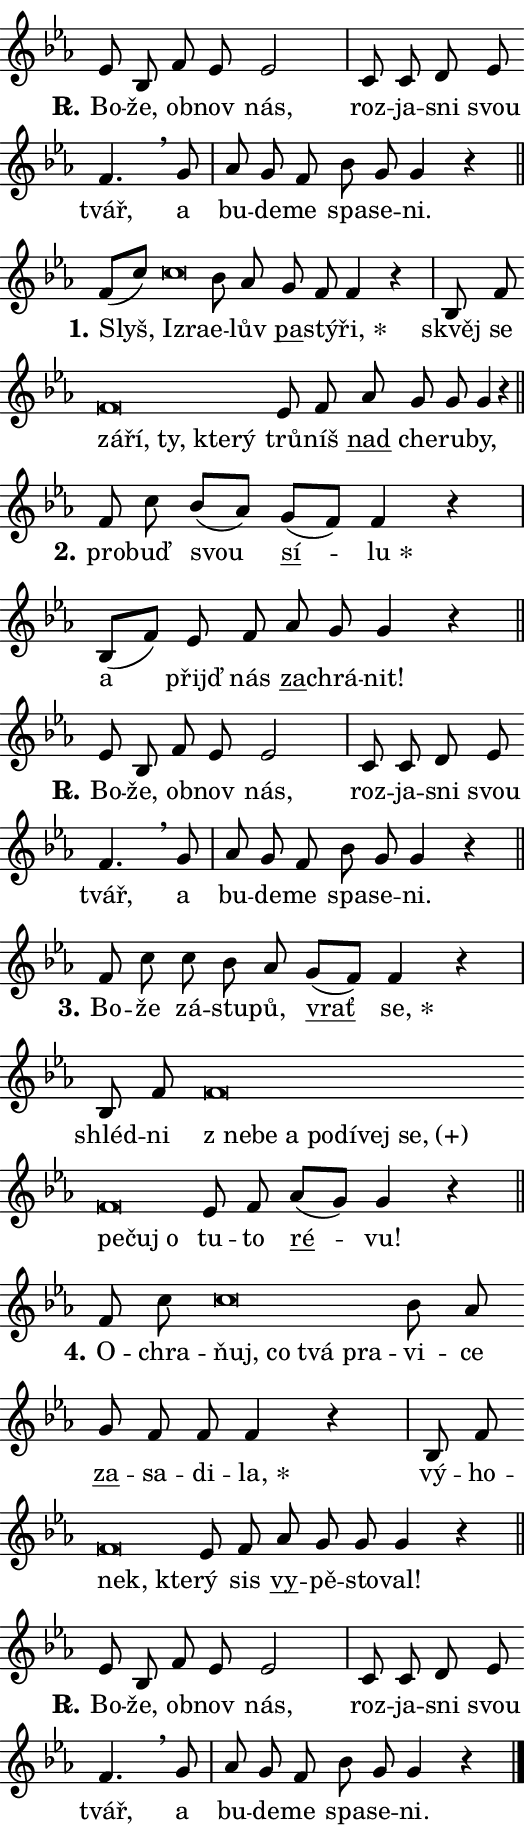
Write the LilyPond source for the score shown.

\version "2.24.0"
\header { tagline = "" }
\paper {
  indent = 0\cm
  top-margin = 0\cm
  right-margin = 0.13\cm % to fit lyric hyphens
  bottom-margin = 0\cm
  left-margin = 0\cm
  paper-width = 9\cm
  page-breaking = #ly:one-page-breaking
  system-system-spacing.basic-distance = #11
  score-system-spacing.basic-distance = #11
  ragged-last = ##f
}


%% Author: Thomas Morley
%% https://lists.gnu.org/archive/html/lilypond-user/2020-05/msg00002.html
#(define (line-position grob)
"Returns position of @var[grob} in current system:
   @code{'start}, if at first time-step
   @code{'end}, if at last time-step
   @code{'middle} otherwise
"
  (let* ((col (ly:item-get-column grob))
         (ln (ly:grob-object col 'left-neighbor))
         (rn (ly:grob-object col 'right-neighbor))
         (col-to-check-left (if (ly:grob? ln) ln col))
         (col-to-check-right (if (ly:grob? rn) rn col))
         (break-dir-left
           (and
             (ly:grob-property col-to-check-left 'non-musical #f)
             (ly:item-break-dir col-to-check-left)))
         (break-dir-right
           (and
             (ly:grob-property col-to-check-right 'non-musical #f)
             (ly:item-break-dir col-to-check-right))))
        (cond ((eqv? 1 break-dir-left) 'start)
              ((eqv? -1 break-dir-right) 'end)
              (else 'middle))))

#(define (tranparent-at-line-position vctor)
  (lambda (grob)
  "Relying on @code{line-position} select the relevant enry from @var{vctor}.
Used to determine transparency,"
    (case (line-position grob)
      ((end) (not (vector-ref vctor 0)))
      ((middle) (not (vector-ref vctor 1)))
      ((start) (not (vector-ref vctor 2))))))

noteHeadBreakVisibility =
#(define-music-function (break-visibility)(vector?)
"Makes @code{NoteHead}s transparent relying on @var{break-visibility}"
#{
  \override NoteHead.transparent =
    #(tranparent-at-line-position break-visibility)
#})

#(define delete-ledgers-for-transparent-note-heads
  (lambda (grob)
    "Reads whether a @code{NoteHead} is transparent.
If so this @code{NoteHead} is removed from @code{'note-heads} from
@var{grob}, which is supposed to be @code{LedgerLineSpanner}.
As a result ledgers are not printed for this @code{NoteHead}"
    (let* ((nhds-array (ly:grob-object grob 'note-heads))
           (nhds-list
             (if (ly:grob-array? nhds-array)
                 (ly:grob-array->list nhds-array)
                 '()))
           ;; Relies on the transparent-property being done before
           ;; Staff.LedgerLineSpanner.after-line-breaking is executed.
           ;; This is fragile ...
           (to-keep
             (remove
               (lambda (nhd)
                 (ly:grob-property nhd 'transparent #f))
               nhds-list)))
      ;; TODO find a better method to iterate over grob-arrays, similiar
      ;; to filter/remove etc for lists
      ;; For now rebuilt from scratch
      (set! (ly:grob-object grob 'note-heads)  '())
      (for-each
        (lambda (nhd)
          (ly:pointer-group-interface::add-grob grob 'note-heads nhd))
        to-keep))))

squashNotes = {
  \override NoteHead.X-extent = #'(-0.2 . 0.2)
  \override NoteHead.Y-extent = #'(-0.75 . 0)
  \override NoteHead.stencil =
    #(lambda (grob)
       (let ((pos (ly:grob-property grob 'staff-position)))
         (begin
           (if (< pos -7) (display "ERROR: Lower brevis then expected\n") (display ""))
           (if (<= pos -6) ly:text-interface::print ly:note-head::print))))
}
unSquashNotes = {
  \revert NoteHead.X-extent
  \revert NoteHead.Y-extent
  \revert NoteHead.stencil
}

hideNotes = \noteHeadBreakVisibility #begin-of-line-visible
unHideNotes = \noteHeadBreakVisibility #all-visible

% work-around for resetting accidentals
% https://lilypond.org/doc/v2.23/Documentation/notation/displaying-rhythms#unmetered-music
cadenzaMeasure = {
  \cadenzaOff
  \partial 1024 s1024
  \cadenzaOn
}

#(define-markup-command (accent layout props text) (markup?)
  "Underline accented syllable"
  (interpret-markup layout props
    #{\markup \override #'(offset . 4.3) \underline { #text }#}))

responsum = \markup \concat {
  "R" \hspace #-1.05 \path #0.1 #'((moveto 0 0.07) (lineto 0.9 0.8)) \hspace #0.05 "."
}

spaceSize = #0.6828661417322834 % exact space size for TeX Gyre Schola

\layout {
  \context {
    \Staff
    \remove "Time_signature_engraver"
    \override LedgerLineSpanner.after-line-breaking = #delete-ledgers-for-transparent-note-heads
  }
  \context {
    \Lyrics {
      \override LyricSpace.minimum-distance = \spaceSize
      \override LyricText.font-name = #"TeX Gyre Schola"
      \override LyricText.font-size = 1
      \override StanzaNumber.font-name = #"TeX Gyre Schola Bold"
      \override StanzaNumber.font-size = 1
    }
  }
  \context {
    \Score 
    \override NoteHead.text =
      #(lambda (grob) 
        (let ((pos (ly:grob-property grob 'staff-position)))
          #{\markup {
            \combine
              \halign #-0.55 \raise #(if (= pos -6) 0 0.5) \override #'(thickness . 2) \draw-line #'(3.2 . 0)
              \musicglyph "noteheads.sM1"
          }#}))
  }
}

% magnetic-lyrics.ily
%
%   written by
%     Jean Abou Samra <jean@abou-samra.fr>
%     Werner Lemberg <wl@gnu.org>
%
%   adapted by
%     Jiri Hon <jiri.hon@gmail.com>
%
% Version 2022-Apr-15

% https://www.mail-archive.com/lilypond-user@gnu.org/msg149350.html

#(define (Left_hyphen_pointer_engraver context)
   "Collect syllable-hyphen-syllable occurrences in lyrics and store
them in properties.  This engraver only looks to the left.  For
example, if the lyrics input is @code{foo -- bar}, it does the
following.

@itemize @bullet
@item
Set the @code{text} property of the @code{LyricHyphen} grob between
@q{foo} and @q{bar} to @code{foo}.

@item
Set the @code{left-hyphen} property of the @code{LyricText} grob with
text @q{foo} to the @code{LyricHyphen} grob between @q{foo} and
@q{bar}.
@end itemize

Use this auxiliary engraver in combination with the
@code{lyric-@/text::@/apply-@/magnetic-@/offset!} hook."
   (let ((hyphen #f)
         (text #f))
     (make-engraver
      (acknowledgers
       ((lyric-syllable-interface engraver grob source-engraver)
        (set! text grob)))
      (end-acknowledgers
       ((lyric-hyphen-interface engraver grob source-engraver)
        ;(when (not (grob::has-interface grob 'lyric-space-interface))
          (set! hyphen grob)));)
      ((stop-translation-timestep engraver)
       (when (and text hyphen)
         (ly:grob-set-object! text 'left-hyphen hyphen))
       (set! text #f)
       (set! hyphen #f)))))

#(define (lyric-text::apply-magnetic-offset! grob)
   "If the space between two syllables is less than the value in
property @code{LyricText@/.details@/.squash-threshold}, move the right
syllable to the left so that it gets concatenated with the left
syllable.

Use this function as a hook for
@code{LyricText@/.after-@/line-@/breaking} if the
@code{Left_@/hyphen_@/pointer_@/engraver} is active."
   (let ((hyphen (ly:grob-object grob 'left-hyphen #f)))
     (when hyphen
       (let ((left-text (ly:spanner-bound hyphen LEFT)))
         (when (grob::has-interface left-text 'lyric-syllable-interface)
           (let* ((common (ly:grob-common-refpoint grob left-text X))
                  (this-x-ext (ly:grob-extent grob common X))
                  (left-x-ext
                   (begin
                     ;; Trigger magnetism for left-text.
                     (ly:grob-property left-text 'after-line-breaking)
                     (ly:grob-extent left-text common X)))
                  ;; `delta` is the gap width between two syllables.
                  (delta (- (interval-start this-x-ext)
                            (interval-end left-x-ext)))
                  (details (ly:grob-property grob 'details))
                  (threshold (assoc-get 'squash-threshold details 0.2)))
             (when (< delta threshold)
               (let* (;; We have to manipulate the input text so that
                      ;; ligatures crossing syllable boundaries are not
                      ;; disabled.  For languages based on the Latin
                      ;; script this is essentially a beautification.
                      ;; However, for non-Western scripts it can be a
                      ;; necessity.
                      (lt (ly:grob-property left-text 'text))
                      (rt (ly:grob-property grob 'text))
                      (is-space (grob::has-interface hyphen 'lyric-space-interface))
                      (space (if is-space " " ""))
                      (extra-delta (if is-space spaceSize 0))
                      ;; Append new syllable.
                      (ltrt-space (if (and (string? lt) (string? rt))
                                (string-append lt space rt)
                                (make-concat-markup (list lt space rt))))
                      ;; Right-align `ltrt` to the right side.
                      (ltrt-space-markup (grob-interpret-markup
                               grob
                               (make-translate-markup
                                (cons (interval-length this-x-ext) 0)
                                (make-right-align-markup ltrt-space)))))
                 (begin
                   ;; Don't print `left-text`.
                   (ly:grob-set-property! left-text 'stencil #f)
                   ;; Set text and stencil (which holds all collected
                   ;; syllables so far) and shift it to the left.
                   (ly:grob-set-property! grob 'text ltrt-space)
                   (ly:grob-set-property! grob 'stencil ltrt-space-markup)
                   (ly:grob-translate-axis! grob (- (- delta extra-delta)) X))))))))))


#(define (lyric-hyphen::displace-bounds-first grob)
   ;; Make very sure this callback isn't triggered too early.
   (let ((left (ly:spanner-bound grob LEFT))
         (right (ly:spanner-bound grob RIGHT)))
     (ly:grob-property left 'after-line-breaking)
     (ly:grob-property right 'after-line-breaking)
     (ly:lyric-hyphen::print grob)))

squashThreshold = #0.4

\layout {
  \context {
    \Lyrics
    \consists #Left_hyphen_pointer_engraver
    \override LyricText.after-line-breaking =
      #lyric-text::apply-magnetic-offset!
    \override LyricHyphen.stencil = #lyric-hyphen::displace-bounds-first
    \override LyricText.details.squash-threshold = \squashThreshold
    \override LyricHyphen.minimum-distance = 0
    \override LyricHyphen.minimum-length = \squashThreshold
  }
}

squashText = \override LyricText.details.squash-threshold = 9999
unSquashText = \override LyricText.details.squash-threshold = \squashThreshold

leftText = \override LyricText.self-alignment-X = #LEFT
unLeftText = \revert LyricText.self-alignment-X

starOffset = #(lambda (grob) 
                (let ((x_offset (ly:self-alignment-interface::aligned-on-x-parent grob)))
                  (if (= x_offset 0) 0 (+ x_offset 1.2))))

star = #(define-music-function (syllable)(string?)
"Append star separator at the end of a syllable"
#{
  \once \override LyricText.X-offset = #starOffset
  \lyricmode { \markup {
    #syllable
    \override #'((font-name . "TeX Gyre Schola Bold")) \hspace #0.2 \lower #0.65 \larger "*"
  } }
#})

starAccent = #(define-music-function (syllable)(string?)
"Append star separator at the end of a syllable and make accent"
#{
  \once \override LyricText.X-offset = #starOffset
  \lyricmode { \markup {
    \accent #syllable
    \override #'((font-name . "TeX Gyre Schola Bold")) \hspace #0.2 \lower #0.65 \larger "*"
  } }
#})

breath = #(define-music-function (syllable)(string?)
"Append breathing indicator at the end of a syllable"
#{
  \lyricmode { \markup { #syllable "+" } }
#})

optionalBreath = #(define-music-function (syllable)(string?)
"Append optional breathing indicator at the end of a syllable"
#{
  \lyricmode { \markup { #syllable "(+)" } }
#})


\score {
    <<
        \new Voice = "melody" { \cadenzaOn \key es \major \relative { es'8 bes f' es es2 \cadenzaMeasure \bar "|" c8 c d es \bar "" f4. \breathe g8 \cadenzaMeasure \bar "|" as g f \bar "" bes g g4 r \cadenzaMeasure \bar "||" \break } }
        \new Lyrics \lyricsto "melody" { \lyricmode { \set stanza = \responsum
Bo -- že, ob -- nov nás, roz -- ja -- sni svou tvář, a bu -- de -- me spa -- se -- ni. } }
    >>
    \layout {}
}

\score {
    <<
        \new Voice = "melody" { \cadenzaOn \key es \major \relative { f'8[( c')] \bar "" \squashNotes c\breve*1/16 \hideNotes \breve*1/16 \bar "" \unHideNotes \unSquashNotes bes8 as \bar "" g f f4 r \cadenzaMeasure \bar "|" bes,8 f' \bar "" \squashNotes f\breve*1/16 \hideNotes \breve*1/16 \bar "" \breve*1/16 \bar "" \breve*1/16 \breve*1/16 \bar "" \unHideNotes \unSquashNotes es8 f \bar "" as g g g4 r \cadenzaMeasure \bar "||" \break } }
        \new Lyrics \lyricsto "melody" { \lyricmode { \set stanza = "1."
Slyš, \leftText Iz -- \squashText ra -- \unLeftText \unSquashText e -- lův \markup \accent pa -- stý -- \star ři, skvěj se \leftText zá -- \squashText ří, ty, kte -- rý \unLeftText \unSquashText trů -- níš \markup \accent nad che -- ru -- by, } }
    >>
    \layout {}
}

\score {
    <<
        \new Voice = "melody" { \cadenzaOn \key es \major \relative { f'8 c'8 bes8[( as)] \bar "" g[( f)] f4 r \cadenzaMeasure \bar "|" bes,8[( f'8)] es8 f \bar "" as g g4 r \cadenzaMeasure \bar "||" \break } }
        \new Lyrics \lyricsto "melody" { \lyricmode { \set stanza = "2."
pro -- buď svou \markup \accent sí -- \star lu a přijď nás \markup \accent za -- chrá -- nit! } }
    >>
    \layout {}
}

\score {
    <<
        \new Voice = "melody" { \cadenzaOn \key es \major \relative { es'8 bes f' es es2 \cadenzaMeasure \bar "|" c8 c d es \bar "" f4. \breathe g8 \cadenzaMeasure \bar "|" as g f \bar "" bes g g4 r \cadenzaMeasure \bar "||" \break } }
        \new Lyrics \lyricsto "melody" { \lyricmode { \set stanza = \responsum
Bo -- že, ob -- nov nás, roz -- ja -- sni svou tvář, a bu -- de -- me spa -- se -- ni. } }
    >>
    \layout {}
}

\score {
    <<
        \new Voice = "melody" { \cadenzaOn \key es \major \relative { f'8 c' \bar "" c bes8 as \bar "" g[( f)] f4 r \cadenzaMeasure \bar "|" bes,8 f' \bar "" \squashNotes f\breve*1/16 \hideNotes \breve*1/16 \bar "" \breve*1/16 \bar "" \breve*1/16 \bar "" \breve*1/16 \bar "" \breve*1/16 \bar "" \breve*1/16 \bar "" \breve*1/16 \bar "" \breve*1/16 \breve*1/16 \bar "" \unHideNotes \unSquashNotes es8 f \bar "" as[( g)] g4 r \cadenzaMeasure \bar "||" \break } }
        \new Lyrics \lyricsto "melody" { \lyricmode { \set stanza = "3."
Bo -- že zá -- stu -- pů, \markup \accent vrať \star se, shléd -- ni \leftText "z ne" -- \squashText be a po -- dí -- vej \optionalBreath se, pe -- čuj o \unLeftText \unSquashText tu -- to \markup \accent ré -- vu! } }
    >>
    \layout {}
}

\score {
    <<
        \new Voice = "melody" { \cadenzaOn \key es \major \relative { f'8 c' \bar "" \squashNotes c\breve*1/16 \hideNotes \breve*1/16 \bar "" \breve*1/16 \breve*1/16 \bar "" \unHideNotes \unSquashNotes bes8 as \bar "" g f f f4 r \cadenzaMeasure \bar "|" bes,8 f' \bar "" \squashNotes f\breve*1/16 \hideNotes \breve*1/16 \bar "" \unHideNotes \unSquashNotes es8 f \bar "" as g g g4 r \cadenzaMeasure \bar "||" \break } }
        \new Lyrics \lyricsto "melody" { \lyricmode { \set stanza = "4."
O -- chra -- \leftText ňuj, \squashText co tvá pra -- \unLeftText \unSquashText vi -- ce \markup \accent za -- sa -- di -- \star la, vý -- ho -- \leftText nek, \squashText kte -- \unLeftText \unSquashText rý sis \markup \accent vy -- pě -- sto -- val! } }
    >>
    \layout {}
}

\score {
    <<
        \new Voice = "melody" { \cadenzaOn \key es \major \relative { es'8 bes f' es es2 \cadenzaMeasure \bar "|" c8 c d es \bar "" f4. \breathe g8 \cadenzaMeasure \bar "|" as g f \bar "" bes g g4 r \cadenzaMeasure \bar "||" \break } \bar "|." }
        \new Lyrics \lyricsto "melody" { \lyricmode { \set stanza = \responsum
Bo -- že, ob -- nov nás, roz -- ja -- sni svou tvář, a bu -- de -- me spa -- se -- ni. } }
    >>
    \layout {}
}
